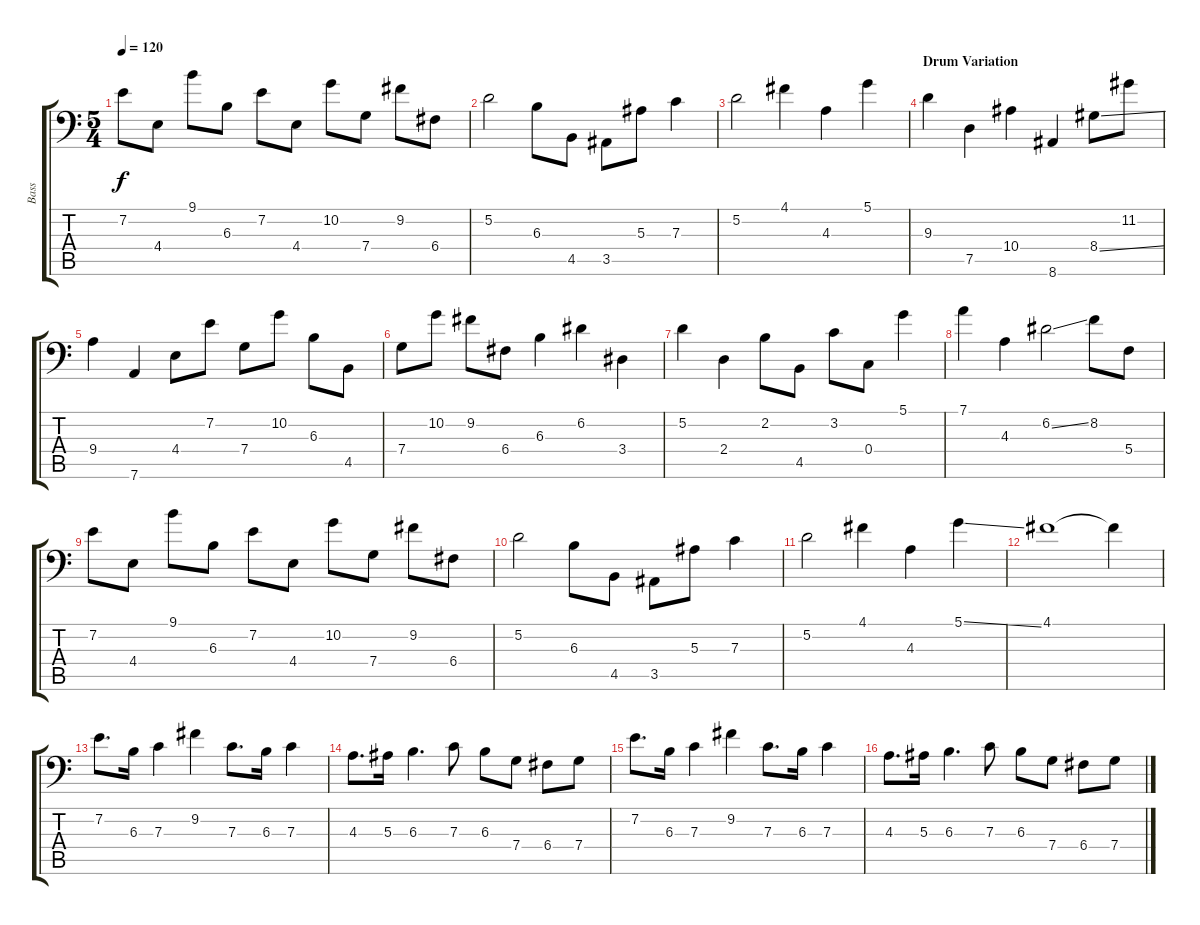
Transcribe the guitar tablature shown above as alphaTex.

\track ("Bass" "Bass") {instrument fretlessbass}
\staff {score tabs}
\tuning (D3 A2 F2 C2 G1 D1) {hide}
\ts (5 4)
\tempo 120
\clef f4
\ks c
7.2.8{dy f} 4.4.8 9.1.8 6.3.8 7.2.8 4.4.8 10.2.8 7.4.8 9.2.8 6.4.8 |
5.2.2 6.3.8 4.5.8 3.5.8 5.3.8 7.3.4 |
5.2.2 4.1.4 4.3.4 5.1.4 |
\section ("" "Drum Variation")
9.3.4 7.5.4 10.4.4 8.6.4 8.4{ss}.8 11.2.8 |
9.4.4 7.6.4 4.4.8 7.2.8 7.4.8 10.2.8 6.3.8 4.5.8 |
7.4.8 10.2.8 9.2.8 6.4.8 6.3.4 6.2.4 3.4.4 |
5.2.4 2.4.4 2.2.8 4.5.8 3.2.8 0.4.8 5.1.4 |
7.1.4 4.3.4 6.2{ss}.2 8.2.8 5.4.8 |
7.2.8 4.4.8 9.1.8 6.3.8 7.2.8 4.4.8 10.2.8 7.4.8 9.2.8 6.4.8 |
5.2.2 6.3.8 4.5.8 3.5.8 5.3.8 7.3.4 |
5.2.2 4.1.4 4.3.4 5.1{ss}.4 |
4.1.1 4.1{t}.4 |
7.2.8{d} 6.3.16 7.3.4 9.2.4 7.3.8{d} 6.3.16 7.3.4 |
4.3.8{d} 5.3.16 6.3.4{d} 7.3.8 6.3.8 7.4.8 6.4.8 7.4.8 |
7.2.8{d} 6.3.16 7.3.4 9.2.4 7.3.8{d} 6.3.16 7.3.4 |
4.3.8{d} 5.3.16 6.3.4{d} 7.3.8 6.3.8 7.4.8 6.4.8 7.4.8
